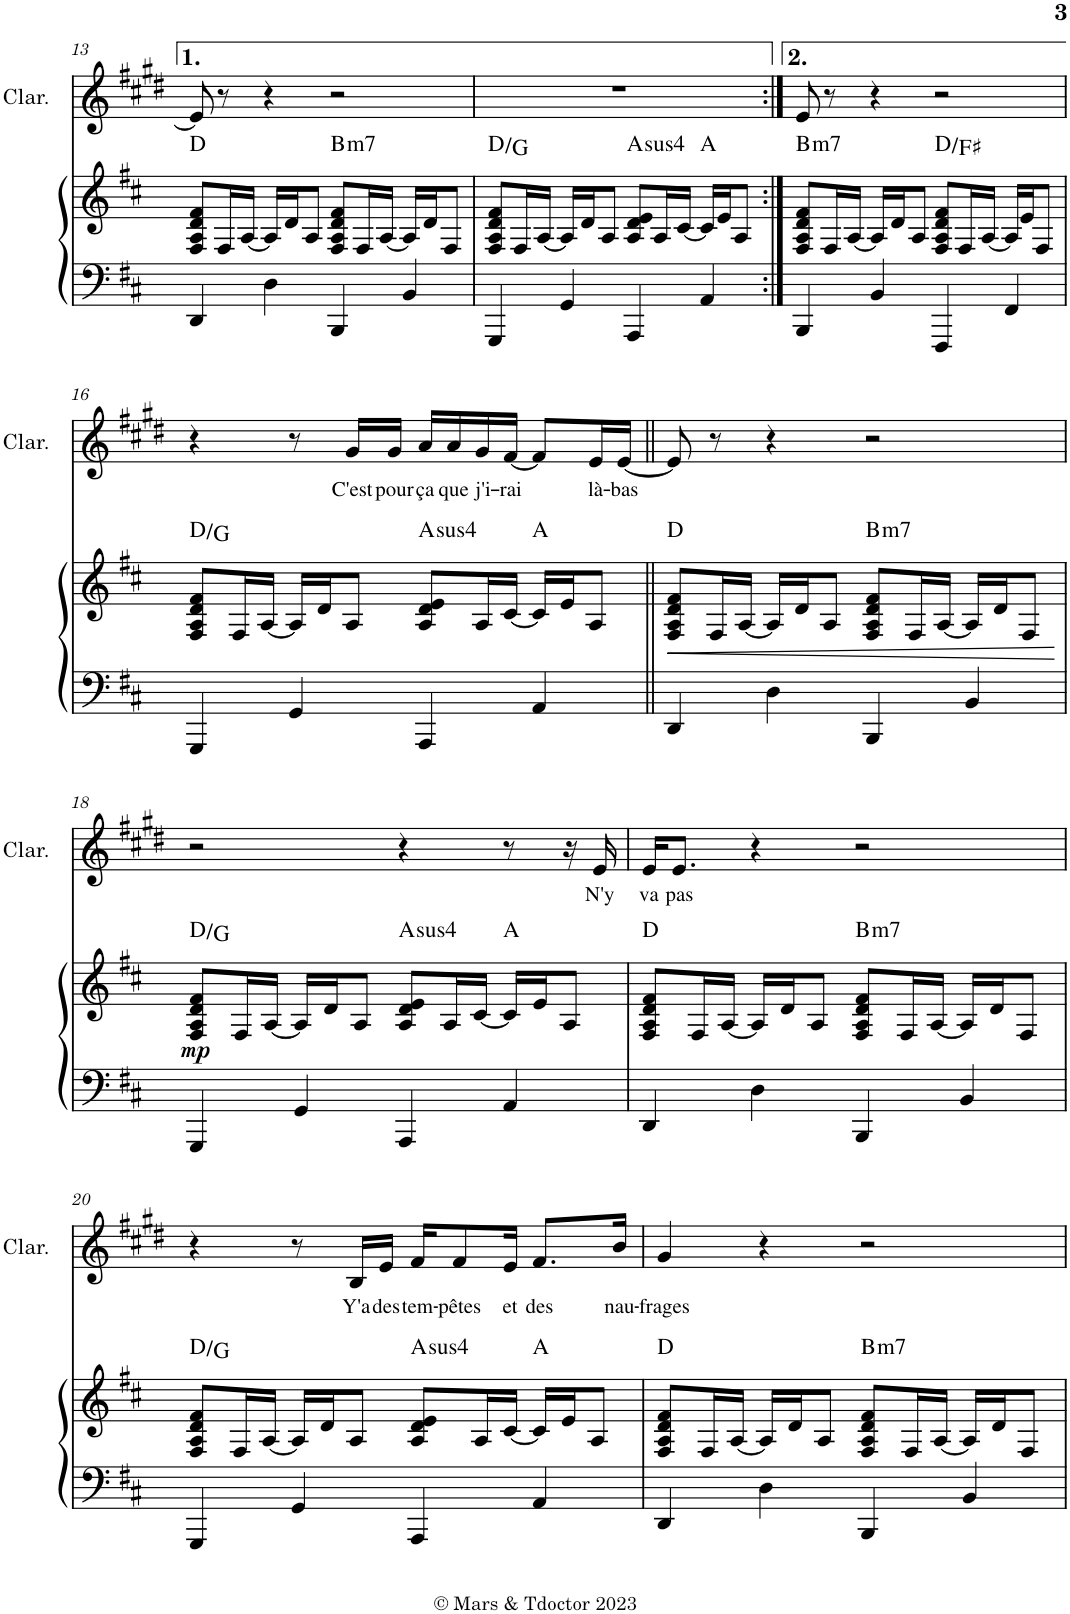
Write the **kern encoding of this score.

**kern	**kern	**dynam	**harte	**kern	**text
*part2	*part2	*part2	*part2	*part1	*part1
*staff3	*staff2	*staff2/3	*	*staff1	*staff1
*I"Piano	*	*	*	*I"Clarinette	*
*I'Pno	*	*	*	*I'Clar.	*
!!LO:PB:g=z
*clefF4	*clefG2	*	*	*clefG2	*
*	*	*	*	*Trd1c2	*
*k[f#c#]	*k[f#c#]	*	*	*k[f#c#g#d#]	*
*M4/4	*M4/4	*	*	*M4/4	*
=13	=13	=13	=13	=13	=13
4DD/	8F#/ 8A/ 8d/ 8f#/L	.	D:maj	8e/]	.
.	16F#/L	.	.	8r	.
.	[16A/JJ	.	.	.	.
4D\	16A/LL]	.	.	4r	.
.	16d/J	.	.	.	.
.	8A/J	.	.	.	.
!	!	!	!LO:H:kt=m7	!	!
4BBB/	8F#/ 8A/ 8d/ 8f#/L	.	B:min7	2r	.
.	16F#/L	.	.	.	.
.	[16A/JJ	.	.	.	.
4BB/	16A/LL]	.	.	.	.
.	16d/J	.	.	.	.
.	8F#/J	.	.	.	.
=14	=14	=14	=14	=14	=14
4GGG/	8F#/ 8A/ 8d/ 8f#/L	.	D:maj/4	1r	.
.	16F#/L	.	.	.	.
.	[16A/JJ	.	.	.	.
4GG/	16A/LL]	.	.	.	.
.	16d/J	.	.	.	.
.	8A/J	.	.	.	.
!	!	!	!LO:H:kt=4	!	!
4AAA/	8A/ 8d/ 8e/L	.	A:sus4	.	.
.	16A/L	.	.	.	.
.	[16c#/JJ	.	.	.	.
4AA/	16c#/LL]	.	A:maj	.	.
.	16e/J	.	.	.	.
.	8A/J	.	.	.	.
=15:|!	=15:|!	=15:|!	=15:|!	=15:|!	=15:|!
!	!	!	!LO:H:kt=m7	!	!
4BBB/	8F#/ 8A/ 8d/ 8f#/L	.	B:min7	8e/	.
.	16F#/L	.	.	8r	.
.	[16A/JJ	.	.	.	.
4BB/	16A/LL]	.	.	4r	.
.	16d/J	.	.	.	.
.	8A/J	.	.	.	.
4FFF#/	8F#/ 8A/ 8d/ 8f#/L	.	D:maj/3	2r	.
.	16F#/L	.	.	.	.
.	[16A/JJ	.	.	.	.
4FF#/	16A/LL]	.	.	.	.
.	16e/J	.	.	.	.
.	8F#/J	.	.	.	.
!!LO:LB:g=z
=16	=16	=16	=16	=16	=16
4GGG/	8F#/ 8A/ 8d/ 8f#/L	.	D:maj/4	4r	.
.	16F#/L	.	.	.	.
.	[16A/JJ	.	.	.	.
4GG/	16A/LL]	.	.	8r	.
.	16d/J	.	.	.	.
!	!	!	!	!	!LO:LY:b
.	8A/J	.	.	16g#/LL	C'est
!	!	!	!	!	!LO:LY:b
.	.	.	.	16g#/JJ	pour
!	!	!	!LO:H:kt=4	!	!LO:LY:b
4AAA/	8A/ 8d/ 8e/L	.	A:sus4	16a/LL	ça
!	!	!	!	!	!LO:LY:b
.	.	.	.	16a/	que
!	!	!	!	!	!LO:LY:b
.	16A/L	.	.	16g#/	j'i-
!	!	!	!	!	!LO:LY:b
.	[16c#/JJ	.	.	[16f#/JJ	-rai
4AA/	16c#/LL]	.	A:maj	8f#/L]	.
.	16e/J	.	.	.	.
!	!	!	!	!	!LO:LY:b
.	8A/J	.	.	16e/L	là-
!	!	!	!	!	!LO:LY:b
.	.	.	.	[16e/JJ	-bas
=17||	=17||	=17||	=17||	=17||	=17||
!	!	!LO:HP:b	!	!	!
4DD/	8F#/ 8A/ 8d/ 8f#/L	<	D:maj	8e/]	.
.	16F#/L	.	.	8r	.
.	[16A/JJ	.	.	.	.
4D\	16A/LL]	.	.	4r	.
.	16d/J	.	.	.	.
.	8A/J	.	.	.	.
!	!	!	!LO:H:kt=m7	!	!
4BBB/	8F#/ 8A/ 8d/ 8f#/L	.	B:min7	2r	.
.	16F#/L	.	.	.	.
.	[16A/JJ	.	.	.	.
4BB/	16A/LL]	.	.	.	.
.	16d/J	.	.	.	.
.	8F#/J	.	.	.	.
.	.	[	.	.	.
!!LO:LB:g=z
=18	=18	=18	=18	=18	=18
!	!	!LO:DY:b	!	!	!
4GGG/	8F#/ 8A/ 8d/ 8f#/L	mp	D:maj/4	2r	.
.	16F#/L	.	.	.	.
.	[16A/JJ	.	.	.	.
4GG/	16A/LL]	.	.	.	.
.	16d/J	.	.	.	.
.	8A/J	.	.	.	.
!	!	!	!LO:H:kt=4	!	!
4AAA/	8A/ 8d/ 8e/L	.	A:sus4	4r	.
.	16A/L	.	.	.	.
.	[16c#/JJ	.	.	.	.
4AA/	16c#/LL]	.	A:maj	8r	.
.	16e/J	.	.	.	.
.	8A/J	.	.	16r	.
!	!	!	!	!	!LO:LY:b
.	.	.	.	16e/	N'y
=19	=19	=19	=19	=19	=19
!	!	!	!	!	!LO:LY:b
4DD/	8F#/ 8A/ 8d/ 8f#/L	.	D:maj	16e/KL	va
!	!	!	!	!	!LO:LY:b
.	.	.	.	8.e/J	pas
.	16F#/L	.	.	.	.
.	[16A/JJ	.	.	.	.
4D\	16A/LL]	.	.	4r	.
.	16d/J	.	.	.	.
.	8A/J	.	.	.	.
!	!	!	!LO:H:kt=m7	!	!
4BBB/	8F#/ 8A/ 8d/ 8f#/L	.	B:min7	2r	.
.	16F#/L	.	.	.	.
.	[16A/JJ	.	.	.	.
4BB/	16A/LL]	.	.	.	.
.	16d/J	.	.	.	.
.	8F#/J	.	.	.	.
!!LO:LB:g=z
=20	=20	=20	=20	=20	=20
4GGG/	8F#/ 8A/ 8d/ 8f#/L	.	D:maj/4	4r	.
.	16F#/L	.	.	.	.
.	[16A/JJ	.	.	.	.
4GG/	16A/LL]	.	.	8r	.
.	16d/J	.	.	.	.
!	!	!	!	!	!LO:LY:b
.	8A/J	.	.	16B/LL	Y'a
!	!	!	!	!	!LO:LY:b
.	.	.	.	16e/JJ	des
!	!	!	!LO:H:kt=4	!	!LO:LY:b
4AAA/	8A/ 8d/ 8e/L	.	A:sus4	16f#/KL	tem-
!	!	!	!	!	!LO:LY:b
.	.	.	.	8f#/	-pêtes
.	16A/L	.	.	.	.
!	!	!	!	!	!LO:LY:b
.	[16c#/JJ	.	.	16e/Jk	et
!	!	!	!	!	!LO:LY:b
4AA/	16c#/LL]	.	A:maj	8.f#/L	des
.	16e/J	.	.	.	.
.	8A/J	.	.	.	.
!	!	!	!	!	!LO:LY:b
.	.	.	.	16b/Jk	nau-
=21	=21	=21	=21	=21	=21
!	!	!	!	!	!LO:LY:b
4DD/	8F#/ 8A/ 8d/ 8f#/L	.	D:maj	4g#/	-frages
.	16F#/L	.	.	.	.
.	[16A/JJ	.	.	.	.
4D\	16A/LL]	.	.	4r	.
.	16d/J	.	.	.	.
.	8A/J	.	.	.	.
!	!	!	!LO:H:kt=m7	!	!
4BBB/	8F#/ 8A/ 8d/ 8f#/L	.	B:min7	2r	.
.	16F#/L	.	.	.	.
.	[16A/JJ	.	.	.	.
4BB/	16A/LL]	.	.	.	.
.	16d/J	.	.	.	.
.	8F#/J	.	.	.	.
=	=	=	=	=	=
*-	*-	*-	*-	*-	*-
